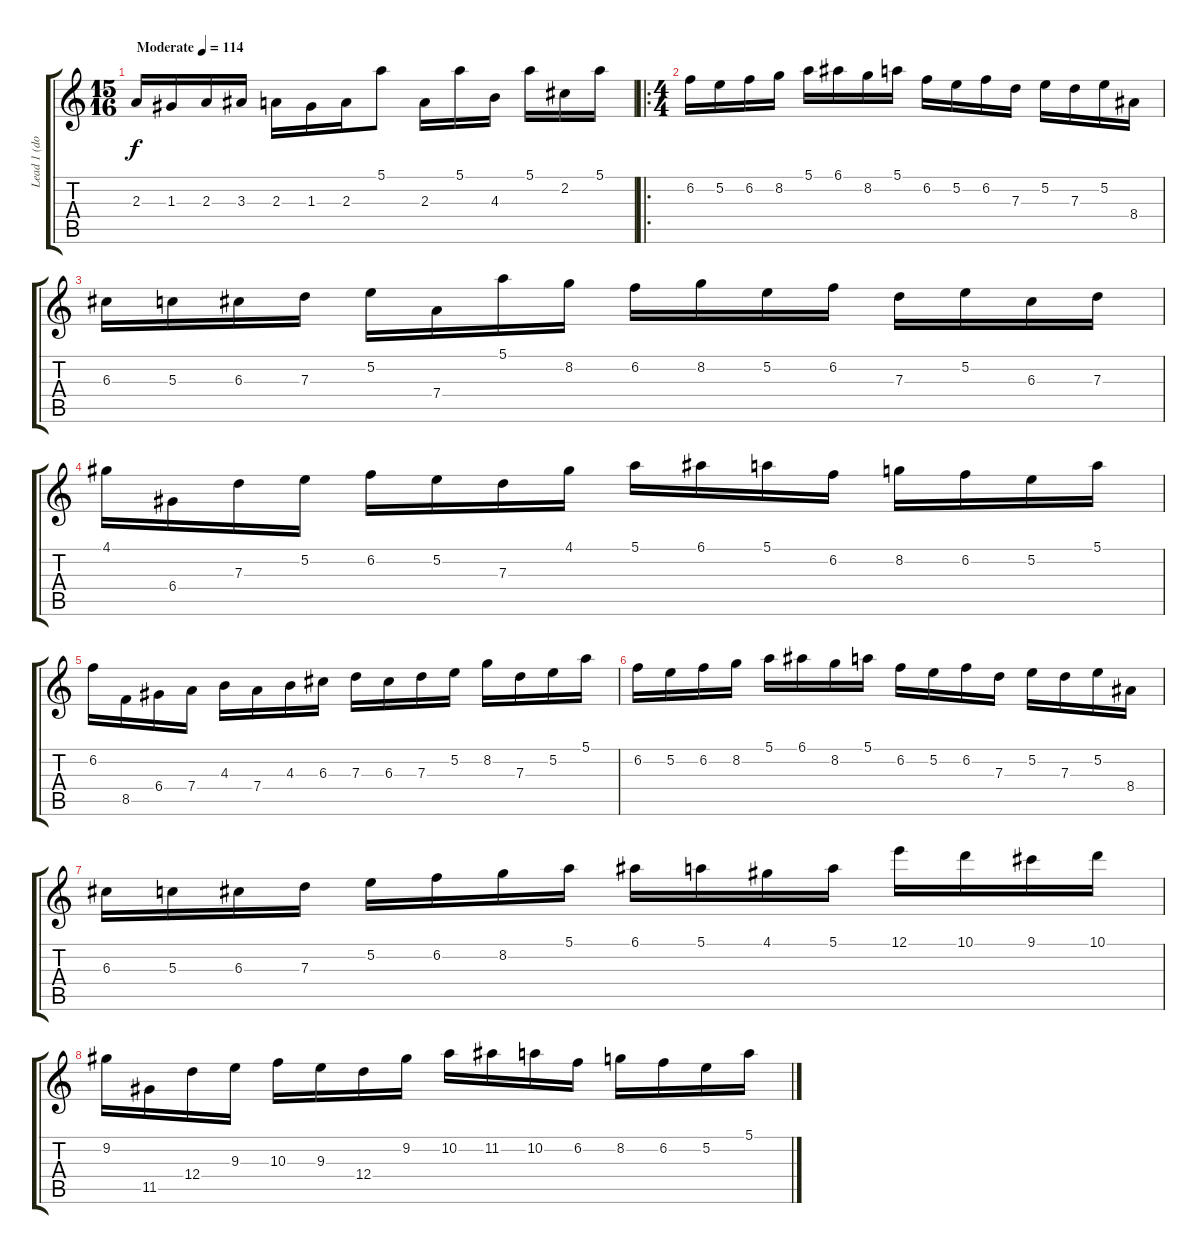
\track ("Lead 1 (down 1 octave)" "Lead 1 (do") {mute instrument acousticguitarnylon}
\staff {score tabs}
\tuning (E4 B3 G3 D3 A2 E2) {hide}
\ts (15 16)
\tempo (114 "Moderate")
\clef g2
\ks c
2.3.16{dy f instrument acousticguitarnylon} 1.3.16 2.3.16 3.3.16 2.3.16 1.3.16 2.3.16 5.1.8 2.3.16 5.1.16 4.3.16 5.1.16 2.2.16 5.1.16 |
\ro
\ts (4 4)
6.2.16 5.2.16 6.2.16 8.2.16 5.1.16 6.1.16 8.2.16 5.1.16 6.2.16 5.2.16 6.2.16 7.3.16 5.2.16 7.3.16 5.2.16 8.4.16 |
6.3.16 5.3.16 6.3.16 7.3.16 5.2.16 7.4.16 5.1.16 8.2.16 6.2.16 8.2.16 5.2.16 6.2.16 7.3.16 5.2.16 6.3.16 7.3.16 |
4.1.16 6.4.16 7.3.16 5.2.16 6.2.16 5.2.16 7.3.16 4.1.16 5.1.16 6.1.16 5.1.16 6.2.16 8.2.16 6.2.16 5.2.16 5.1.16 |
6.2.16 8.5.16 6.4.16 7.4.16 4.3.16 7.4.16 4.3.16 6.3.16 7.3.16 6.3.16 7.3.16 5.2.16 8.2.16 7.3.16 5.2.16 5.1.16 |
6.2.16 5.2.16 6.2.16 8.2.16 5.1.16 6.1.16 8.2.16 5.1.16 6.2.16 5.2.16 6.2.16 7.3.16 5.2.16 7.3.16 5.2.16 8.4.16 |
6.3.16 5.3.16 6.3.16 7.3.16 5.2.16 6.2.16 8.2.16 5.1.16 6.1.16 5.1.16 4.1.16 5.1.16 12.1.16 10.1.16 9.1.16 10.1.16 |
9.2.16 11.5.16 12.4.16 9.3.16 10.3.16 9.3.16 12.4.16 9.2.16 10.2.16 11.2.16 10.2.16 6.2.16 8.2.16 6.2.16 5.2.16 5.1.16
